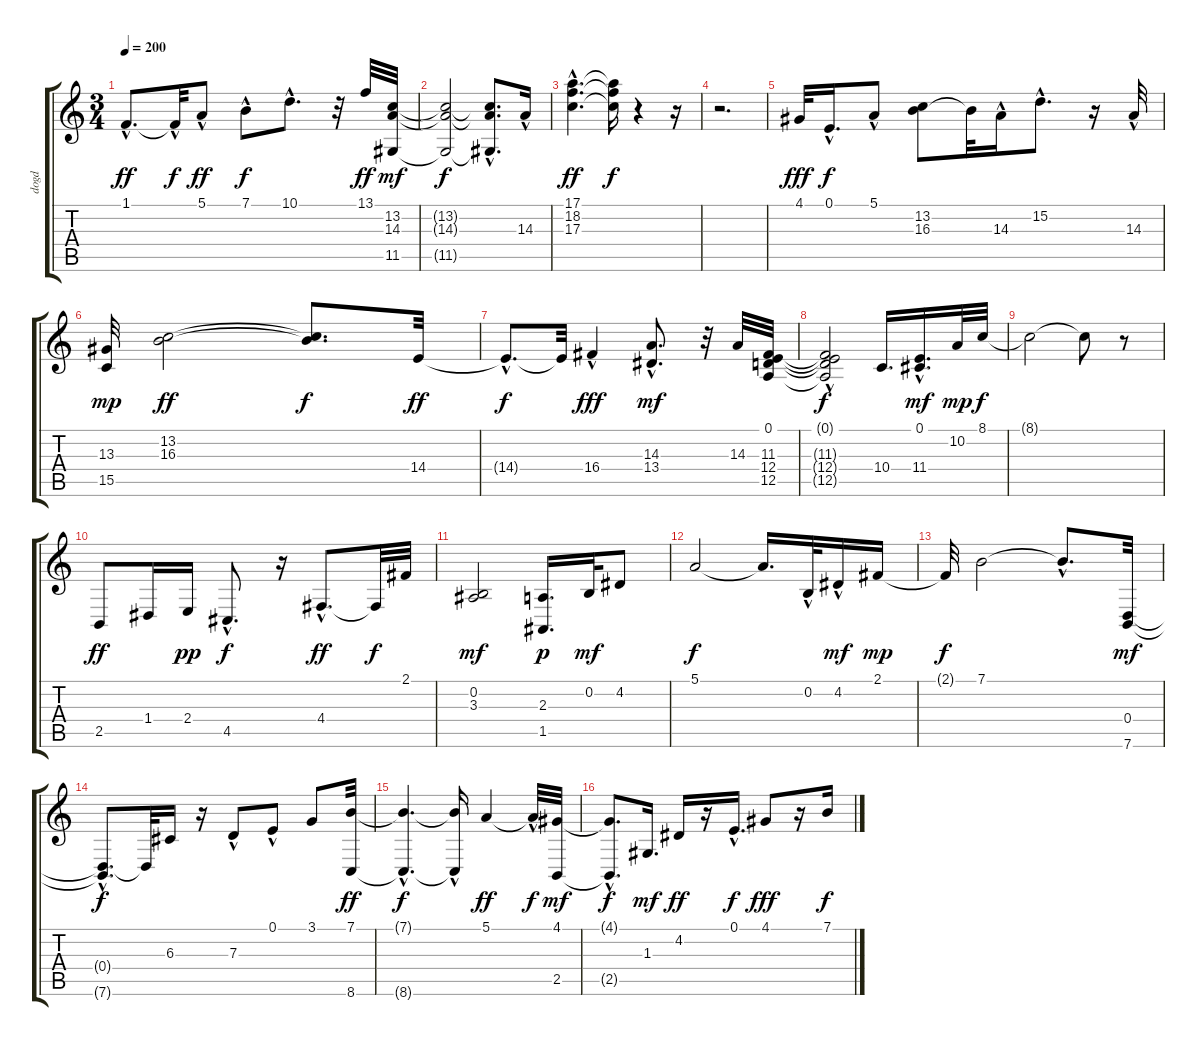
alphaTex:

\track ("dogd" "dogd") {instrument acousticgrandpiano}
\staff {score tabs}
\tuning (E4 B3 G3 D3 A2 E2) {hide}
\ts (3 4)
\tempo 200
\clef g2
\ks c
1.1{hac}.8{d dy ff} 1.1{hac t}.32{dy f} 5.1{hac}.8{dy ff} 7.1{hac}.8{dy f} 10.1{hac}.8{d} r.32 13.1.32{dy ff} (13.2 14.3 11.5).32{dy mf} |
(13.2{t} 14.3{t} 11.5{t}).2{dy f} (13.2{t} 14.3{t} 11.5{hac t}).8{d} 14.3{hac}.16 |
(17.1{hac} 18.2{hac} 17.3{hac}).4{d dy ff} (17.1{t} 18.2{t} 17.3{t}).16{dy f} r.4 r.16 |
r.2{d} |
4.1.32{dy fff} 0.1{hac}.16{d dy f} 5.1{hac}.8 (13.2 16.3).8 16.3{t}.32 14.3{hac}.16 15.2{hac}.8{d} r.16 14.3{hac}.32 |
(13.3 15.5).32{dy mp} (13.2 16.3).2{dy ff} (13.2{t} 16.3{t}).8{d dy f} 14.4.32{dy ff} |
14.4{hac t}.8{d dy f} 14.4{t}.32 16.4{hac}.4{dy fff} (14.3{hac} 13.4).8{d dy mf} r.32 14.3.32 (0.1 11.3 12.4 12.5).32 |
(0.1{hac t} 11.3{t} 12.4{t} 12.5{t}).2{dy f} 10.4.16{d} (0.1{hac} 11.4{hac}).16{d dy mf} 10.2.32{dy mp} 8.1.32{dy f} |
8.1{t}.2 8.1{t}.8 r.8 |
2.5.8{dy ff} 1.4.16 2.4.16{dy pp} 4.5{hac}.8{d dy f} r.16 4.4{hac}.8{d dy ff} 4.4{t}.32{dy f} 2.1.32 |
(0.2 3.3).2{dy mf} (2.3 1.5).16{d dy p} 0.2.32{dy mf} 4.2.8 |
5.1.2{dy f} 5.1{t}.16{d} 0.2{hac}.32 4.2{hac}.16{dy mf} 2.1.16{dy mp} |
2.1{t}.32{dy f} 7.1.2 7.1{hac t}.8{d} (0.4 7.6).32{dy mf} |
(0.4{hac t} 7.6{t}).8{d dy f} 0.4{t}.32 6.3.16 r.16 7.3{hac}.8 0.1{hac}.8 3.1.8 (7.1 8.6).32{dy ff} |
(7.1{hac t} 8.6{hac t}).4{d dy f} (7.1{hac t} 8.6{t}).16 5.1.4{dy ff} 5.1{hac t}.32{dy f} (4.1 2.5).32{dy mf} |
(4.1{hac t} 2.5{t}).8{d dy f} 1.3.16{d dy mf} 4.2.16{dy ff} r.16 0.1{hac}.16{d dy f} 4.1.8{dy fff} r.16 7.1.16{dy f}
